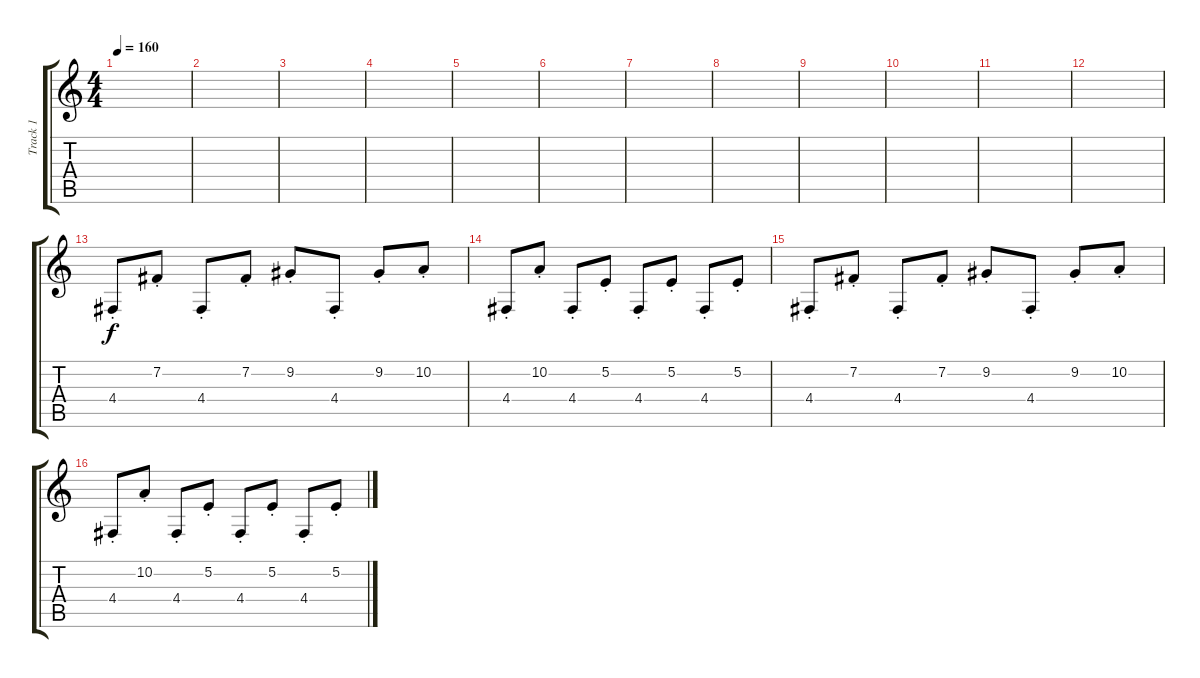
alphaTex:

\track ("Track 1" "Track 1") {instrument lead2sawtooth}
\staff {score tabs}
\tuning (E4 B3 G3 D3 A2 D2) {hide}
\ts (4 4)
\tempo 160
\clef g2
\ks c
|
|
|
|
|
|
|
|
|
|
|
|
4.4{st}.8 7.2{st}.8 4.4{st}.8 7.2{st}.8 9.2{st}.8 4.4{st}.8 9.2{st}.8 10.2{st}.8 |
4.4{st}.8 10.2{st}.8 4.4{st}.8 5.2{st}.8 4.4{st}.8 5.2{st}.8 4.4{st}.8 5.2{st}.8 |
4.4{st}.8 7.2{st}.8 4.4{st}.8 7.2{st}.8 9.2{st}.8 4.4{st}.8 9.2{st}.8 10.2{st}.8 |
4.4{st}.8 10.2{st}.8 4.4{st}.8 5.2{st}.8 4.4{st}.8 5.2{st}.8 4.4{st}.8 5.2{st}.8
